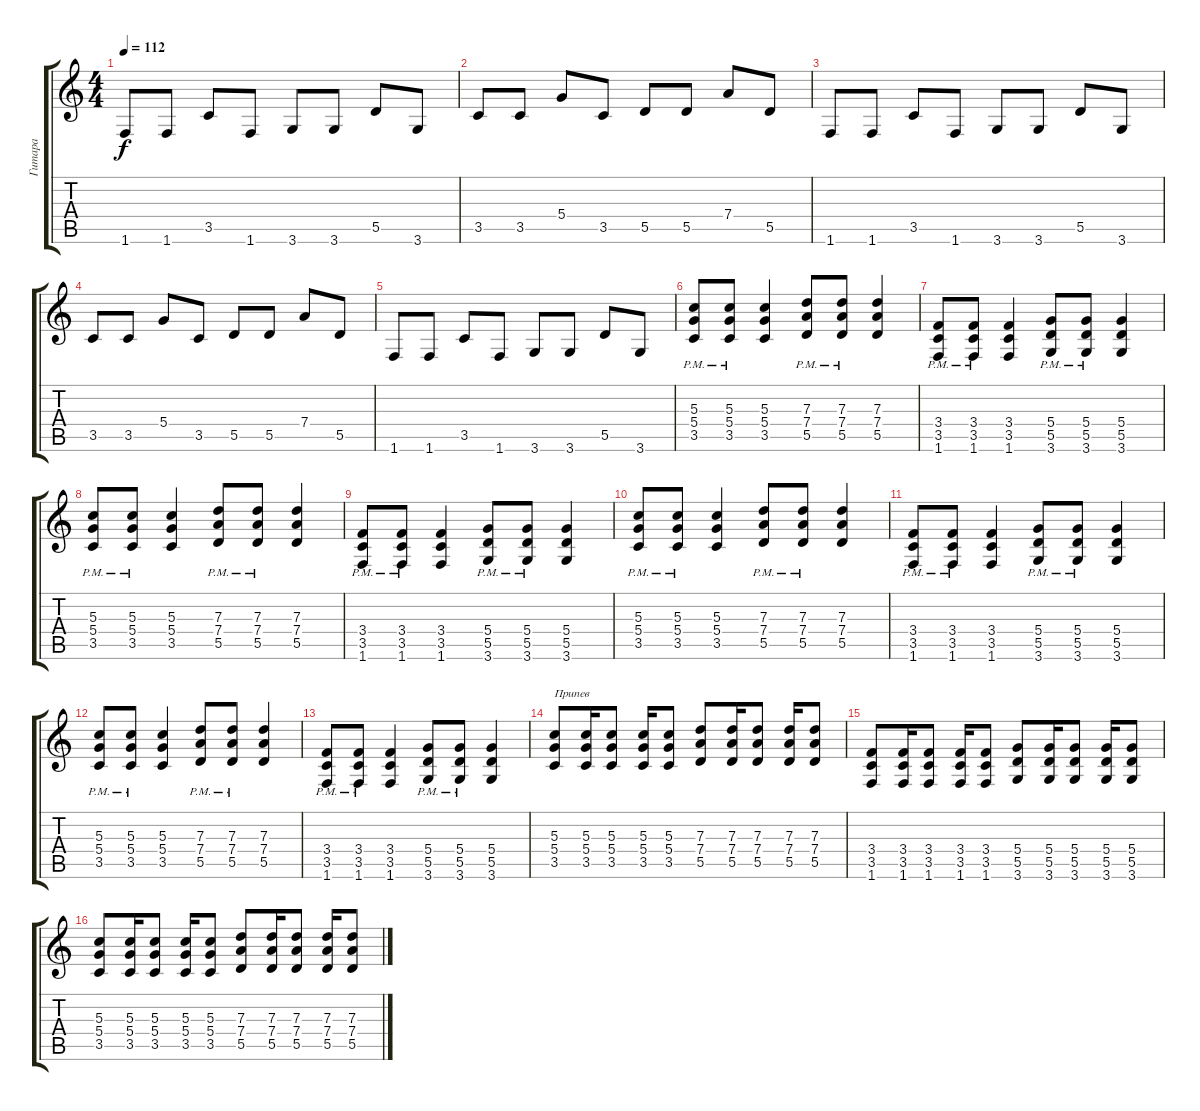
\track ("Гитара" "Гитара") {instrument distortionguitar}
\staff {score tabs}
\tuning (E4 B3 G3 D3 A2 E2) {hide}
\ts (4 4)
\tempo 112
\clef g2
\ks c
1.6.8{dy f} 1.6.8 3.5.8 1.6.8 3.6.8 3.6.8 5.5.8 3.6.8 |
3.5.8 3.5.8 5.4.8 3.5.8 5.5.8 5.5.8 7.4.8 5.5.8 |
1.6.8 1.6.8 3.5.8 1.6.8 3.6.8 3.6.8 5.5.8 3.6.8 |
3.5.8 3.5.8 5.4.8 3.5.8 5.5.8 5.5.8 7.4.8 5.5.8 |
1.6.8 1.6.8 3.5.8 1.6.8 3.6.8 3.6.8 5.5.8 3.6.8 |
(5.3{pm} 5.4{pm} 3.5{pm}).8 (5.3{pm} 5.4{pm} 3.5{pm}).8 (5.3 5.4 3.5).4 (7.3{pm} 7.4{pm} 5.5{pm}).8 (7.3{pm} 7.4{pm} 5.5{pm}).8 (7.3 7.4 5.5).4 |
(3.4{pm} 3.5{pm} 1.6{pm}).8 (3.4{pm} 3.5{pm} 1.6{pm}).8 (3.4 3.5 1.6).4 (5.4{pm} 5.5{pm} 3.6{pm}).8 (5.4{pm} 5.5{pm} 3.6{pm}).8 (5.4 5.5 3.6).4 |
(5.3{pm} 5.4{pm} 3.5{pm}).8 (5.3{pm} 5.4{pm} 3.5{pm}).8 (5.3 5.4 3.5).4 (7.3{pm} 7.4{pm} 5.5{pm}).8 (7.3{pm} 7.4{pm} 5.5{pm}).8 (7.3 7.4 5.5).4 |
(3.4{pm} 3.5{pm} 1.6{pm}).8 (3.4{pm} 3.5{pm} 1.6{pm}).8 (3.4 3.5 1.6).4 (5.4{pm} 5.5{pm} 3.6{pm}).8 (5.4{pm} 5.5{pm} 3.6{pm}).8 (5.4 5.5 3.6).4 |
(5.3{pm} 5.4{pm} 3.5{pm}).8 (5.3{pm} 5.4{pm} 3.5{pm}).8 (5.3 5.4 3.5).4 (7.3{pm} 7.4{pm} 5.5{pm}).8 (7.3{pm} 7.4{pm} 5.5{pm}).8 (7.3 7.4 5.5).4 |
(3.4{pm} 3.5{pm} 1.6{pm}).8 (3.4{pm} 3.5{pm} 1.6{pm}).8 (3.4 3.5 1.6).4 (5.4{pm} 5.5{pm} 3.6{pm}).8 (5.4{pm} 5.5{pm} 3.6{pm}).8 (5.4 5.5 3.6).4 |
(5.3{pm} 5.4{pm} 3.5{pm}).8 (5.3{pm} 5.4{pm} 3.5{pm}).8 (5.3 5.4 3.5).4 (7.3{pm} 7.4{pm} 5.5{pm}).8 (7.3{pm} 7.4{pm} 5.5{pm}).8 (7.3 7.4 5.5).4 |
(3.4{pm} 3.5{pm} 1.6{pm}).8 (3.4{pm} 3.5{pm} 1.6{pm}).8 (3.4 3.5 1.6).4 (5.4{pm} 5.5{pm} 3.6{pm}).8 (5.4{pm} 5.5{pm} 3.6{pm}).8 (5.4 5.5 3.6).4 |
(5.3 5.4 3.5).8{txt "Припев"} (5.3 5.4 3.5).16 (5.3 5.4 3.5).8 (5.3 5.4 3.5).16 (5.3 5.4 3.5).8 (7.3 7.4 5.5).8 (7.3 7.4 5.5).16 (7.3 7.4 5.5).8 (7.3 7.4 5.5).16 (7.3 7.4 5.5).8 |
(3.4 3.5 1.6).8 (3.4 3.5 1.6).16 (3.4 3.5 1.6).8 (3.4 3.5 1.6).16 (3.4 3.5 1.6).8 (5.4 5.5 3.6).8 (5.4 5.5 3.6).16 (5.4 5.5 3.6).8 (5.4 5.5 3.6).16 (5.4 5.5 3.6).8 |
(5.3 5.4 3.5).8 (5.3 5.4 3.5).16 (5.3 5.4 3.5).8 (5.3 5.4 3.5).16 (5.3 5.4 3.5).8 (7.3 7.4 5.5).8 (7.3 7.4 5.5).16 (7.3 7.4 5.5).8 (7.3 7.4 5.5).16 (7.3 7.4 5.5).8
